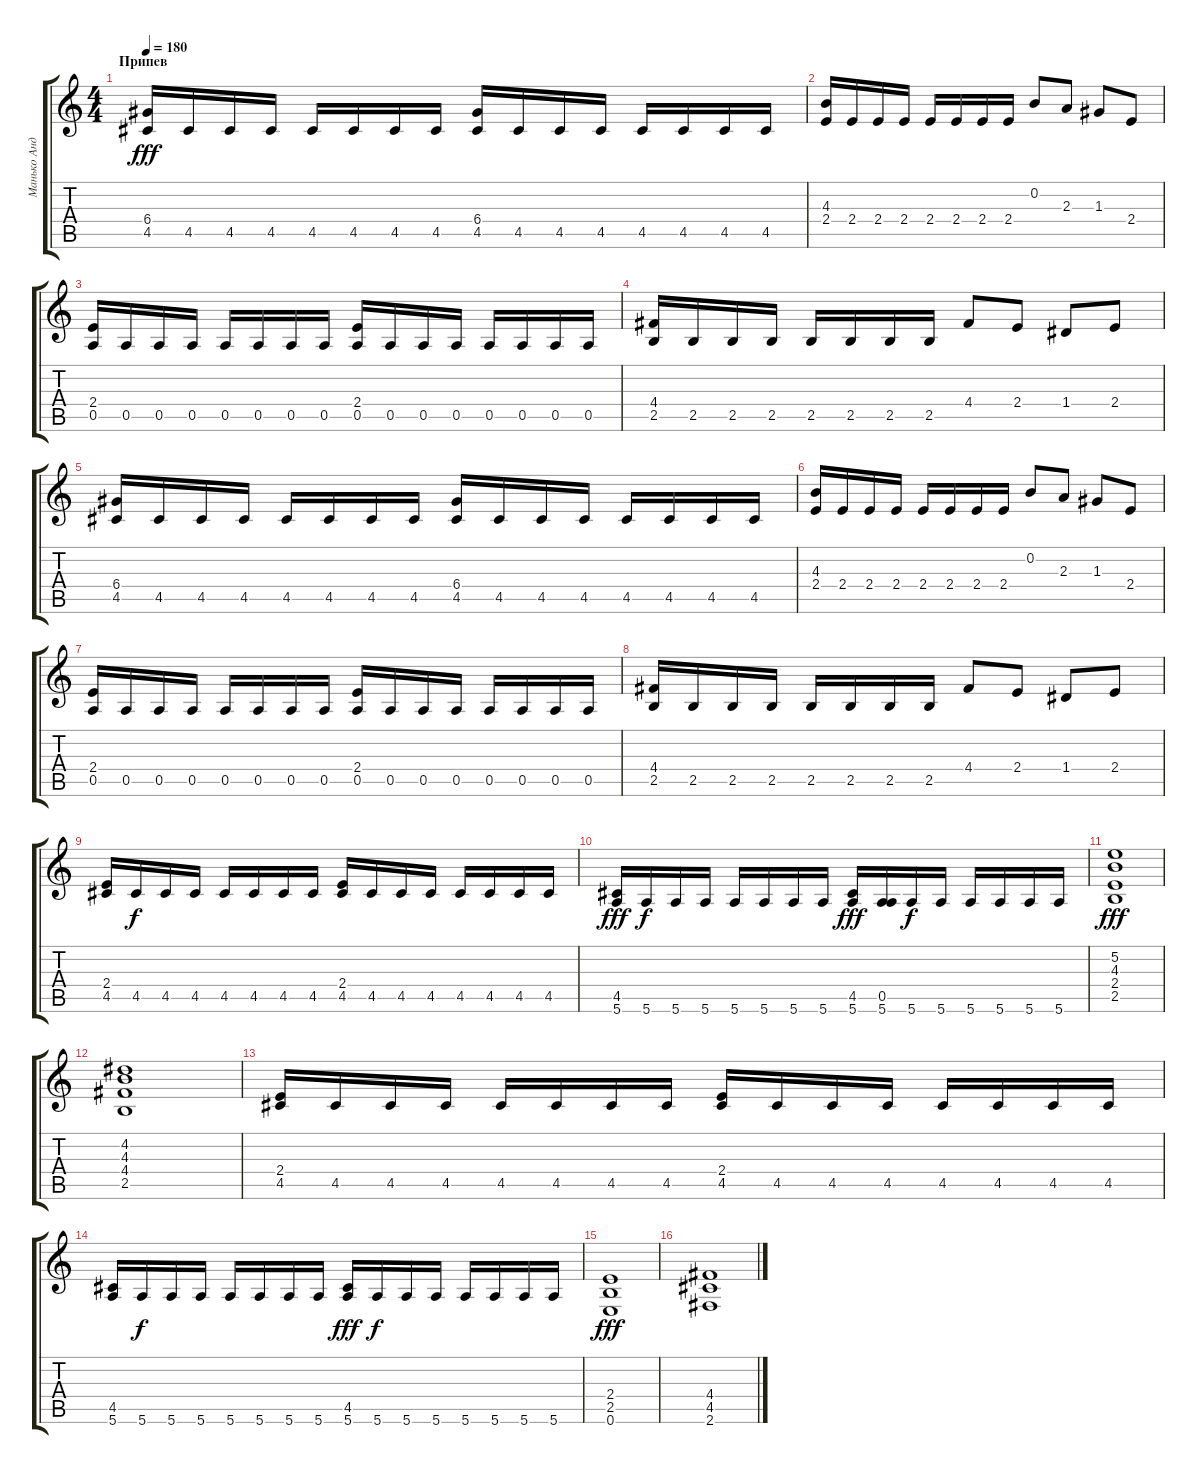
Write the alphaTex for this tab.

\track ("Манько Андрей" "Манько Анд") {instrument distortionguitar}
\staff {score tabs}
\tuning (E4 B3 G3 D3 A2 E2) {hide}
\ts (4 4)
\section ("" "Припев")
\tempo 180
\clef g2
\ks c
(6.4 4.5).16{dy fff} 4.5.16 4.5.16 4.5.16 4.5.16 4.5.16 4.5.16 4.5.16 (6.4 4.5).16 4.5.16 4.5.16 4.5.16 4.5.16 4.5.16 4.5.16 4.5.16 |
(4.3 2.4).16 2.4.16 2.4.16 2.4.16 2.4.16 2.4.16 2.4.16 2.4.16 0.2.8 2.3.8 1.3.8 2.4.8 |
(2.4 0.5).16 0.5.16 0.5.16 0.5.16 0.5.16 0.5.16 0.5.16 0.5.16 (2.4 0.5).16 0.5.16 0.5.16 0.5.16 0.5.16 0.5.16 0.5.16 0.5.16 |
(4.4 2.5).16 2.5.16 2.5.16 2.5.16 2.5.16 2.5.16 2.5.16 2.5.16 4.4.8 2.4.8 1.4.8 2.4.8 |
(6.4 4.5).16 4.5.16 4.5.16 4.5.16 4.5.16 4.5.16 4.5.16 4.5.16 (6.4 4.5).16 4.5.16 4.5.16 4.5.16 4.5.16 4.5.16 4.5.16 4.5.16 |
(4.3 2.4).16 2.4.16 2.4.16 2.4.16 2.4.16 2.4.16 2.4.16 2.4.16 0.2.8 2.3.8 1.3.8 2.4.8 |
(2.4 0.5).16 0.5.16 0.5.16 0.5.16 0.5.16 0.5.16 0.5.16 0.5.16 (2.4 0.5).16 0.5.16 0.5.16 0.5.16 0.5.16 0.5.16 0.5.16 0.5.16 |
(4.4 2.5).16 2.5.16 2.5.16 2.5.16 2.5.16 2.5.16 2.5.16 2.5.16 4.4.8 2.4.8 1.4.8 2.4.8 |
(2.4 4.5).16 4.5.16{dy f} 4.5.16 4.5.16 4.5.16 4.5.16 4.5.16 4.5.16 (2.4 4.5).16 4.5.16 4.5.16 4.5.16 4.5.16 4.5.16 4.5.16 4.5.16 |
(4.5 5.6).16{dy fff} 5.6.16{dy f} 5.6.16 5.6.16 5.6.16 5.6.16 5.6.16 5.6.16 (4.5 5.6).16{dy fff} (0.5 5.6).16 5.6.16{dy f} 5.6.16 5.6.16 5.6.16 5.6.16 5.6.16 |
(5.2 4.3 2.4 2.5).1{dy fff} |
(4.2 4.3 4.4 2.5).1 |
(2.4 4.5).16 4.5.16 4.5.16 4.5.16 4.5.16 4.5.16 4.5.16 4.5.16 (2.4 4.5).16 4.5.16 4.5.16 4.5.16 4.5.16 4.5.16 4.5.16 4.5.16 |
(4.5 5.6).16 5.6.16{dy f} 5.6.16 5.6.16 5.6.16 5.6.16 5.6.16 5.6.16 (4.5 5.6).16{dy fff} 5.6.16{dy f} 5.6.16 5.6.16 5.6.16 5.6.16 5.6.16 5.6.16 |
(2.4 2.5 0.6).1{dy fff} |
(4.4 4.5 2.6).1
